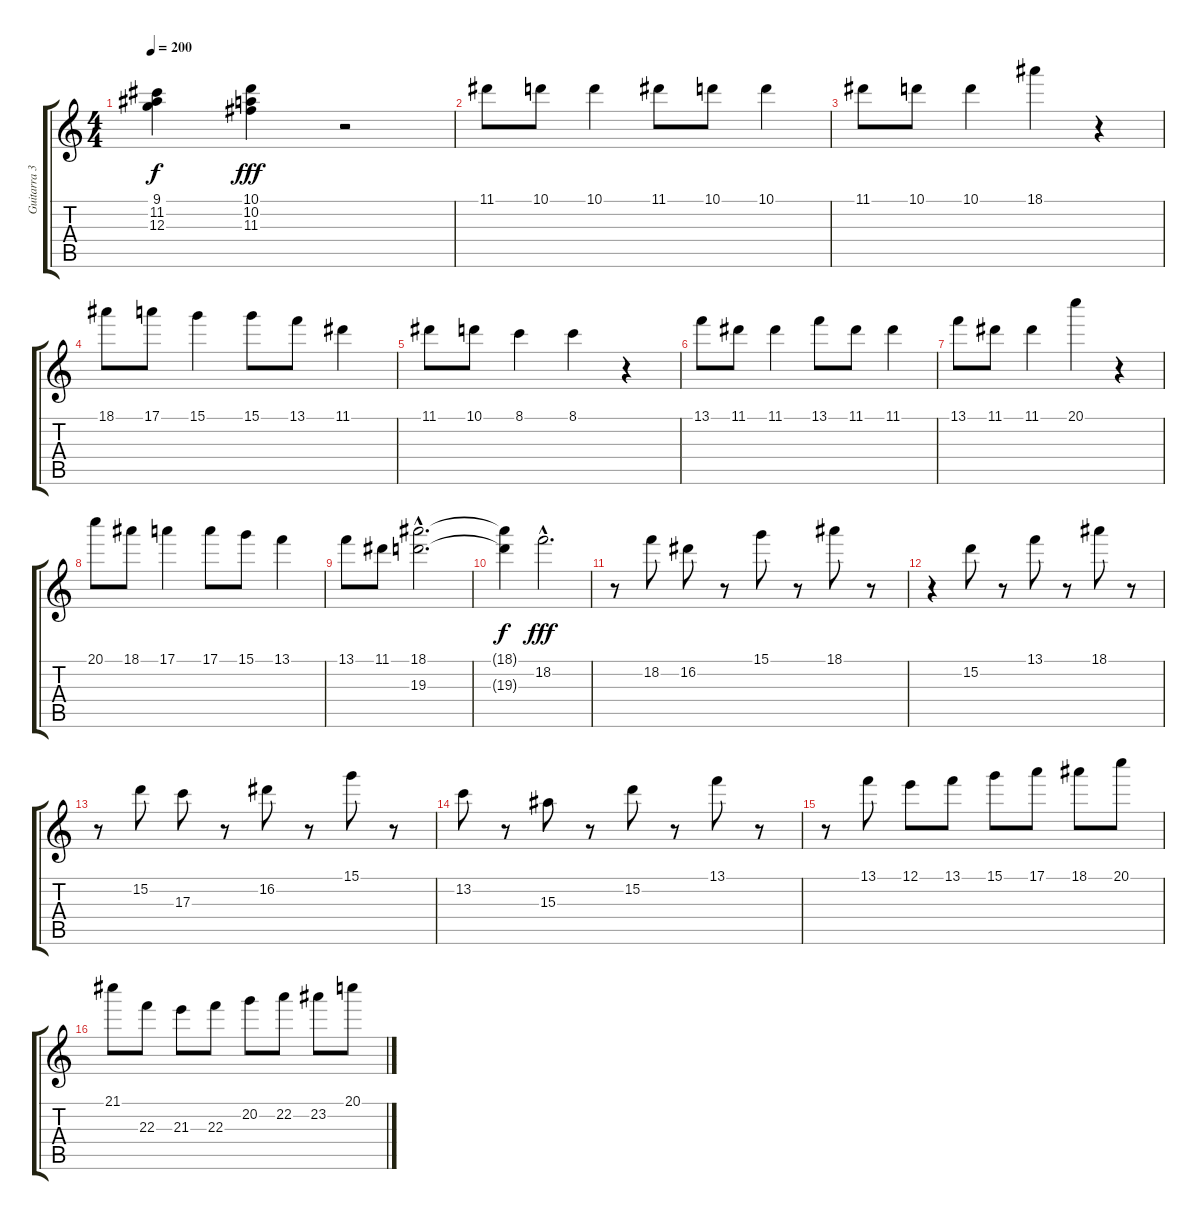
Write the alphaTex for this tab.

\track ("Guitarra 3(acustica solista)" "Guitarra 3") {instrument acousticguitarsteel}
\staff {score tabs}
\tuning (E4 B3 G3 D3 A2 E2) {hide}
\ts (4 4)
\tempo 200
\clef g2
\ks c
(9.1{t} 11.2{t} 12.3{t}).4{dy f} (10.1 10.2 11.3).4{dy fff} r.2 |
11.1.8 10.1.8 10.1.4 11.1.8 10.1.8 10.1.4 |
11.1.8 10.1.8 10.1.4 18.1.4 r.4 |
18.1.8 17.1.8 15.1.4 15.1.8 13.1.8 11.1.4 |
11.1.8 10.1.8 8.1.4 8.1.4 r.4 |
13.1.8 11.1.8 11.1.4 13.1.8 11.1.8 11.1.4 |
13.1.8 11.1.8 11.1.4 20.1.4 r.4 |
20.1.8 18.1.8 17.1.4 17.1.8 15.1.8 13.1.4 |
13.1.8 11.1.8 (18.1{hac} 19.3{hac}).2{d} |
(18.1{t} 19.3{t}).4{dy f} 18.2{hac}.2{d dy fff} |
r.8 18.2.8 16.2.8 r.8 15.1.8 r.8 18.1.8 r.8 |
r.4 15.2.8 r.8 13.1.8 r.8 18.1.8 r.8 |
r.8 15.2.8 17.3.8 r.8 16.2.8 r.8 15.1.8 r.8 |
13.2.8 r.8 15.3.8 r.8 15.2.8 r.8 13.1.8 r.8 |
r.8 13.1.8 12.1.8 13.1.8 15.1.8 17.1.8 18.1.8 20.1.8 |
21.1.8 22.3.8 21.3.8 22.3.8 20.2.8 22.2.8 23.2.8 20.1.8
